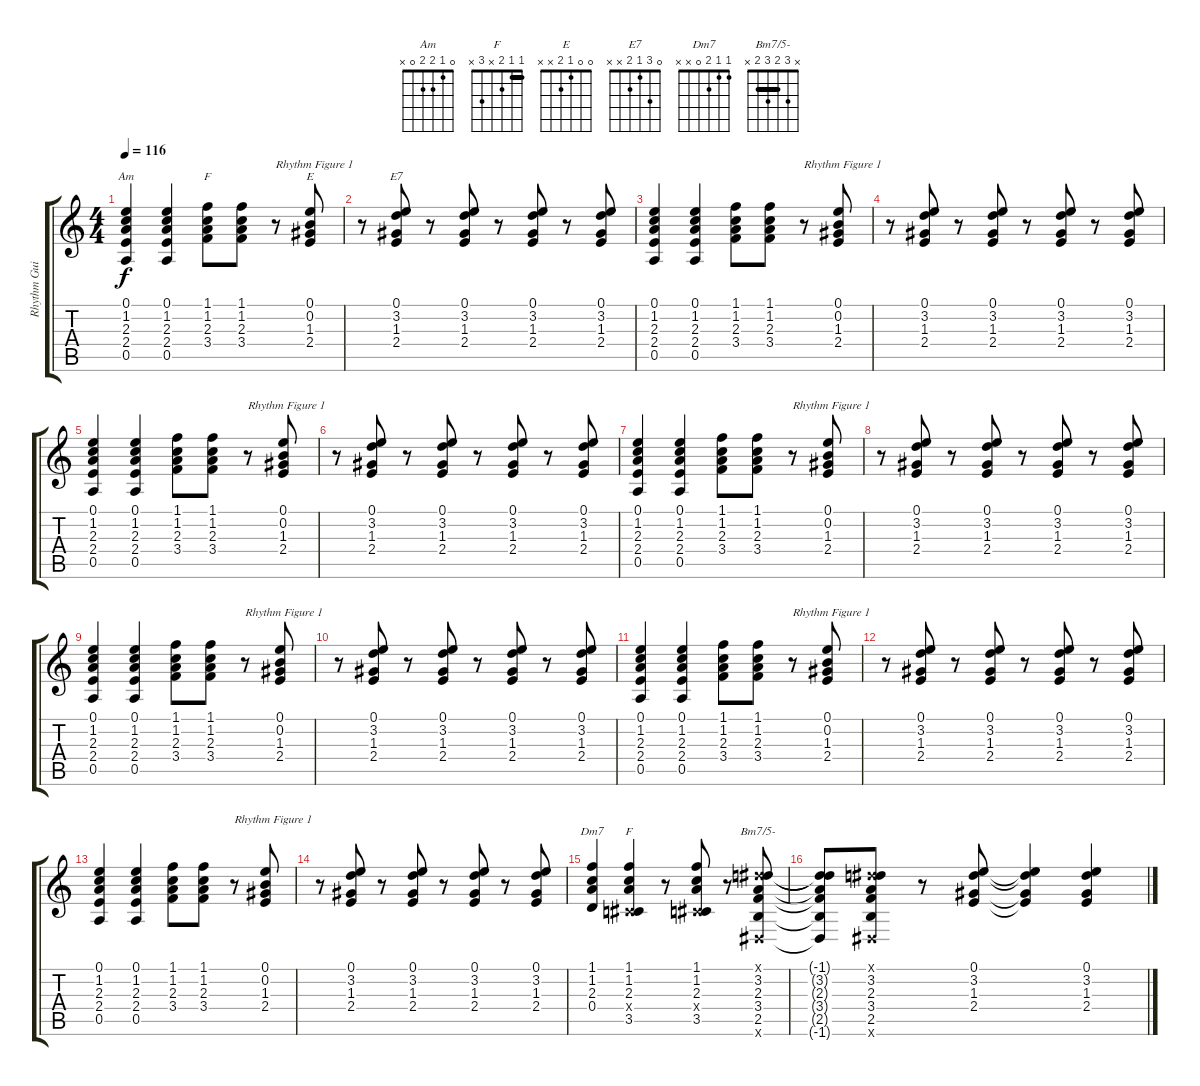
\track ("Rhythm Guitar 2" "Rhythm Gui") {instrument acousticguitarsteel}
\staff {score tabs}
\tuning (E4 B3 G3 D3 A2 E2) {hide}
\chord ("Am" 0 1 2 2 0 x)
\chord ("F" 1 1 2 3 x x) {barre 1}
\chord ("E" 0 0 1 2 x x)
\chord ("E7" 0 3 1 2 x x)
\chord ("Dm7" 1 1 2 0 x x)
\chord ("F" 1 1 2 x 3 x) {barre 1}
\chord ("Bm7/5-" x 3 2 3 2 x) {barre 2}
\ts (4 4)
\tempo 116
\clef g2
\ks c
(0.1 1.2 2.3 2.4 0.5).4{ch "Am" dy f} (0.1 1.2 2.3 2.4 0.5).4 (1.1 1.2 2.3 3.4).8{ch "F"} (1.1 1.2 2.3 3.4).8 r.8{txt "Rhythm Figure 1"} (0.1 0.2 1.3 2.4).8{ch "E"} |
r.8 (0.1 3.2 1.3 2.4).8{ch "E7"} r.8 (0.1 3.2 1.3 2.4).8 r.8 (0.1 3.2 1.3 2.4).8 r.8 (0.1 3.2 1.3 2.4).8 |
(0.1 1.2 2.3 2.4 0.5).4 (0.1 1.2 2.3 2.4 0.5).4 (1.1 1.2 2.3 3.4).8 (1.1 1.2 2.3 3.4).8 r.8{txt "Rhythm Figure 1"} (0.1 0.2 1.3 2.4).8 |
r.8 (0.1 3.2 1.3 2.4).8 r.8 (0.1 3.2 1.3 2.4).8 r.8 (0.1 3.2 1.3 2.4).8 r.8 (0.1 3.2 1.3 2.4).8 |
(0.1 1.2 2.3 2.4 0.5).4 (0.1 1.2 2.3 2.4 0.5).4 (1.1 1.2 2.3 3.4).8 (1.1 1.2 2.3 3.4).8 r.8{txt "Rhythm Figure 1"} (0.1 0.2 1.3 2.4).8 |
r.8 (0.1 3.2 1.3 2.4).8 r.8 (0.1 3.2 1.3 2.4).8 r.8 (0.1 3.2 1.3 2.4).8 r.8 (0.1 3.2 1.3 2.4).8 |
(0.1 1.2 2.3 2.4 0.5).4 (0.1 1.2 2.3 2.4 0.5).4 (1.1 1.2 2.3 3.4).8 (1.1 1.2 2.3 3.4).8 r.8{txt "Rhythm Figure 1"} (0.1 0.2 1.3 2.4).8 |
r.8 (0.1 3.2 1.3 2.4).8 r.8 (0.1 3.2 1.3 2.4).8 r.8 (0.1 3.2 1.3 2.4).8 r.8 (0.1 3.2 1.3 2.4).8 |
(0.1 1.2 2.3 2.4 0.5).4 (0.1 1.2 2.3 2.4 0.5).4 (1.1 1.2 2.3 3.4).8 (1.1 1.2 2.3 3.4).8 r.8{txt "Rhythm Figure 1"} (0.1 0.2 1.3 2.4).8 |
r.8 (0.1 3.2 1.3 2.4).8 r.8 (0.1 3.2 1.3 2.4).8 r.8 (0.1 3.2 1.3 2.4).8 r.8 (0.1 3.2 1.3 2.4).8 |
(0.1 1.2 2.3 2.4 0.5).4 (0.1 1.2 2.3 2.4 0.5).4 (1.1 1.2 2.3 3.4).8 (1.1 1.2 2.3 3.4).8 r.8{txt "Rhythm Figure 1"} (0.1 0.2 1.3 2.4).8 |
r.8 (0.1 3.2 1.3 2.4).8 r.8 (0.1 3.2 1.3 2.4).8 r.8 (0.1 3.2 1.3 2.4).8 r.8 (0.1 3.2 1.3 2.4).8 |
(0.1 1.2 2.3 2.4 0.5).4 (0.1 1.2 2.3 2.4 0.5).4 (1.1 1.2 2.3 3.4).8 (1.1 1.2 2.3 3.4).8 r.8{txt "Rhythm Figure 1"} (0.1 0.2 1.3 2.4).8 |
r.8 (0.1 3.2 1.3 2.4).8 r.8 (0.1 3.2 1.3 2.4).8 r.8 (0.1 3.2 1.3 2.4).8 r.8 (0.1 3.2 1.3 2.4).8 |
(1.1 1.2 2.3 0.4).4{ch "Dm7"} (1.1 1.2 2.3 -1.4{x} 3.5).4{ch "F"} r.8 (1.1 1.2 2.3 -1.4{x} 3.5).8 r.8 (-1.1{x} 3.2 2.3 3.4 2.5 -1.6{x}).8{ch "Bm7/5-"} |
(-1.1{t} 3.2{t} 2.3{t} 3.4{t} 2.5{t} -1.6{t}).8 (-1.1{x} 3.2 2.3 3.4 2.5 -1.6{x}).8 r.8 (0.1 3.2 1.3 2.4).8 (0.1{t} 3.2{t} 1.3{t} 2.4{t}).4 (0.1 3.2 1.3 2.4).4
